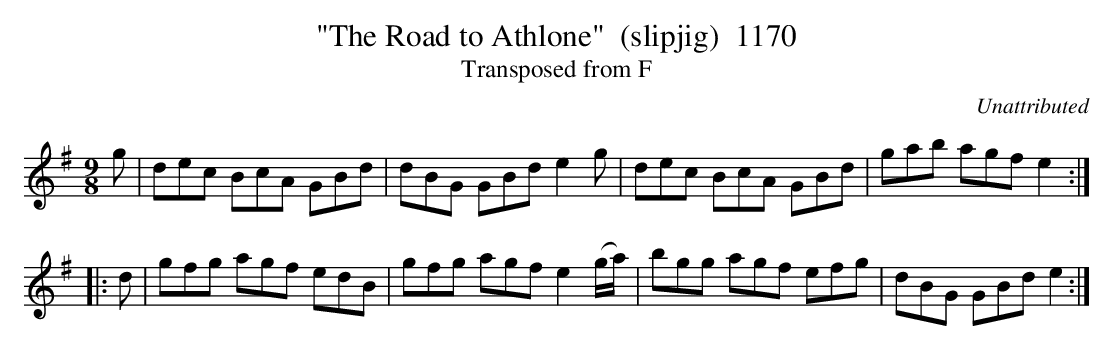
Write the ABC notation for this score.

X:1
T:"The Road to Athlone"  (slipjig)  1170
C:Unattributed
T:Transposed from F
BRENNAN July 2003 (HTTP://WWW.SOSYOURMOM.COM)
M:9/8
L:1/8
K:G
g|dec BcA GBd|dBG GBd e2g|dec BcA GBd|gab agf e2:|
|:d|gfg agf edB|gfg agf e2(g/2a/2)|bgg agf efg|dBG GBd e2:|
